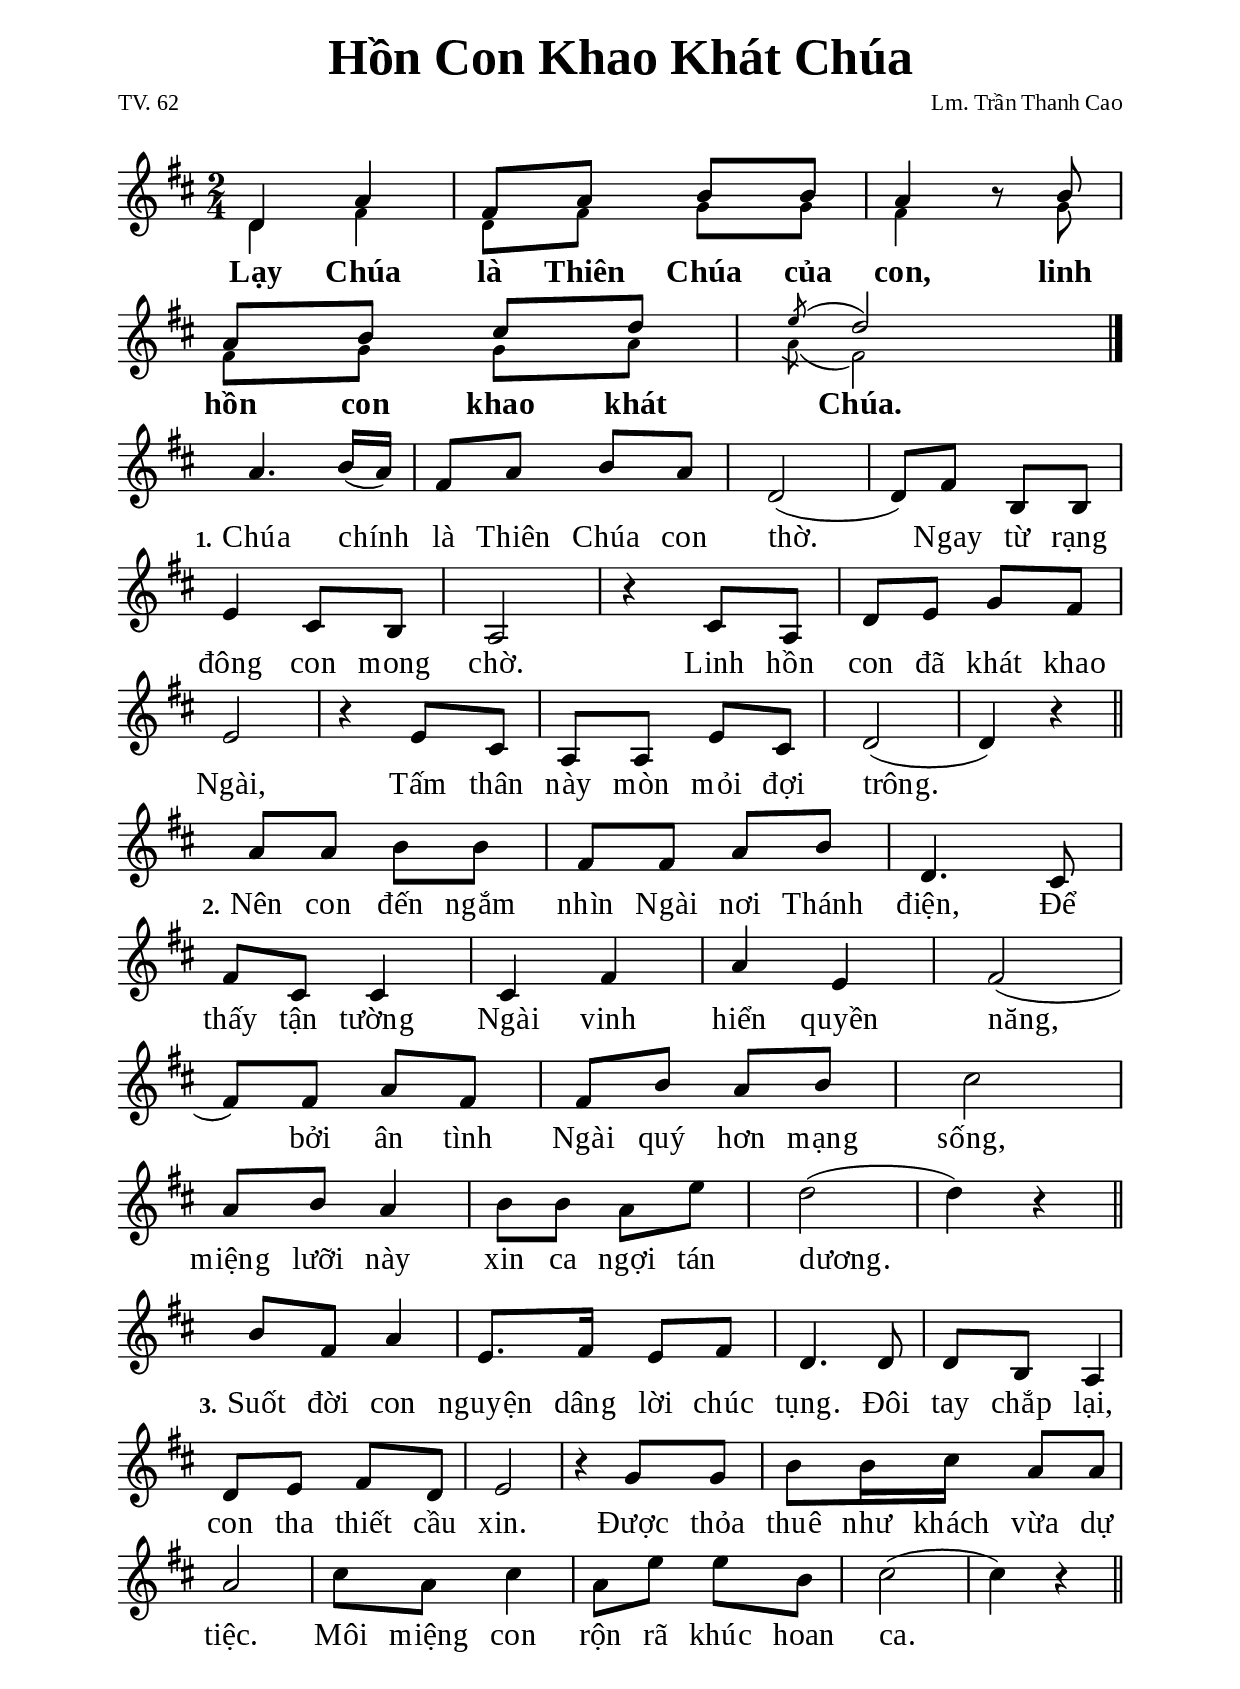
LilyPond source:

% Cài đặt chung
\version "2.20.0"
\include "english.ly"

\header {
  title = \markup { \fontsize #3 "Hồn Con Khao Khát Chúa" }
  poet = "TV. 62"
  composer = "Lm. Trần Thanh Cao"
  arranger = " "
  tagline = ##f
}

\paper {
  #(set-paper-size "a4")
  top-margin = 10\mm
  bottom-margin = 10\mm
  left-margin = 20\mm
  right-margin = 20\mm
  indent = #0
  #(define fonts
    (make-pango-font-tree
      "Liberation Serif"
      "Liberation Serif"
      "Liberation Serif"
      (/ 20 20)))
  page-count = #1
}

% Nhạc điệp khúc
nhacDiepKhucSop = \relative c' {
  d4 a' |
  fs8 a b b |
  a4 r8 b |
  a b cs d |
  \acciaccatura e8 d2 \bar "|."
}

nhacDiepKhucBas = \relative c' {
  d4 fs |
  d8 fs g g |
  fs4 r8 g |
  fs g g a |
  \acciaccatura a8 fs2
}

% Nhạc phiên khúc
nhacPhienKhucMot = \relative c'' {
  a4. b16 (a) |
  fs8 a b a |
  d,2 ( |
  d8) fs b, b |
  e4 cs8 b |
  a2 |
  r4 cs8 a |
  d e g fs |
  e2 |
  r4 e8 cs |
  a a e' cs |
  d2 ( |
  d4) r \bar "||"
}

nhacPhienKhucHai = \relative c'' {
  a8 a b b |
  fs fs a b |
  d,4. cs8 |
  fs cs cs4 |
  cs fs a e |
  fs2 ( |
  fs8) fs a fs |
  fs b a b |
  cs2 |
  a8 b a4 |
  b8 b a e' |
  d2 ( |
  d4) r \bar "||"
}

nhacPhienKhucBa = \relative c'' {
  b8 fs a4 |
  e8. fs16 e8 fs |
  d4. d8 |
  d b a4 |
  d8 e fs d |
  e2 |
  r4 g8 g 
  b8 b16 cs a8 a |
  a2 |
  cs8 a cs4 |
  a8 e' e b |
  cs2 ( |
  cs4) r \bar "||"
}

% Lời điệp khúc
loiDiepKhuc = \lyricmode {
  Lạy Chúa là Thiên Chúa của con,
  linh hồn con khao khát Chúa.
}

% Lời phiên khúc
loiPhienKhucMot = \lyricmode {
  \set stanza = #"1."
  Chúa chính là Thiên Chúa con thờ.
  Ngay từ rạng đông con mong chờ.
  Linh hồn con đã khát khao Ngài,
  Tấm thân này mòn mỏi đợi trông.
}

loiPhienKhucHai = \lyricmode {
  \set stanza = #"2."
  Nên con đến ngắm nhìn Ngài nơi Thánh điện,
  Để thấy tận tường Ngài vinh hiển quyền năng,
  bởi ân tình Ngài quý hơn mạng sống,
  miệng lưỡi này xin ca ngợi tán dương.
}

loiPhienKhucBa = \lyricmode {
  \set stanza = #"3."
  Suốt đời con nguyện dâng lời chúc tụng.
  Đôi tay chắp lại, con tha thiết cầu xin.
  Được thỏa thuê như khách vừa dự tiệc.
  Môi miệng con rộn rã khúc hoan ca.
}


% Dàn trang
\score {
  \new ChoirStaff <<
    \new Staff = diepKhuc \with {
        \consists "Merge_rests_engraver"
        \magnifyStaff #(magstep +1)
      }
      <<
      \new Voice = beSop {
        \voiceOne \key d \major \time 2/4 \nhacDiepKhucSop
      }
      \new Voice = beBas {
        \override NoteHead.font-size = #-2
        \voiceTwo \key d \major \time 2/4 \nhacDiepKhucBas
      }
    >>
    \new Lyrics \lyricsto beSop \loiDiepKhuc
  >>
  \layout {
    \override Lyrics.LyricText.font-series = #'bold
    \override Lyrics.LyricText.font-size = #+3
    \override Lyrics.LyricSpace.minimum-distance = #4.0
    \override Score.BarNumber.break-visibility = ##(#f #f #f)
    \override Score.SpacingSpanner.uniform-stretching = ##t
  }
}

\score {
  \new ChoirStaff <<
    \new Staff = phienKhuc \with {
        \magnifyStaff #(magstep +1)
      }
      <<
      \new Voice = beSop {
        \key d \major \time 2/4 \nhacPhienKhucMot
      }
    >>
    \new Lyrics \lyricsto beSop \loiPhienKhucMot
  >>
  \layout {
    \override Staff.TimeSignature.transparent = ##t
    \override Lyrics.LyricText.font-size = #+3
    \override Lyrics.LyricSpace.minimum-distance = #2.0
    \override Score.BarNumber.break-visibility = ##(#f #f #f)
    \override Score.SpacingSpanner.uniform-stretching = ##t
  }
}

\score {
  \new ChoirStaff <<
    \new Staff = phienKhuc \with {
        \magnifyStaff #(magstep +1)
      }
      <<
      \new Voice = beSop {
        \key d \major \time 2/4 \nhacPhienKhucHai
      }
    >>
    \new Lyrics \lyricsto beSop \loiPhienKhucHai
  >>
  \layout {
    \override Staff.TimeSignature.transparent = ##t
    \override Lyrics.LyricText.font-size = #+3
    \override Lyrics.LyricSpace.minimum-distance = #2.0
    \override Score.BarNumber.break-visibility = ##(#f #f #f)
    \override Score.SpacingSpanner.uniform-stretching = ##t
  }
}

\score {
  \new ChoirStaff <<
    \new Staff = phienKhuc \with {
        \magnifyStaff #(magstep +1)
      }
      <<
      \new Voice = beSop {
        \key d \major \time 2/4 \nhacPhienKhucBa
      }
    >>
    \new Lyrics \lyricsto beSop \loiPhienKhucBa
  >>
  \layout {
    \override Staff.TimeSignature.transparent = ##t
    \override Lyrics.LyricText.font-size = #+3
    \override Lyrics.LyricSpace.minimum-distance = #2.0
    \override Score.BarNumber.break-visibility = ##(#f #f #f)
    \override Score.SpacingSpanner.uniform-stretching = ##t
  }
}
